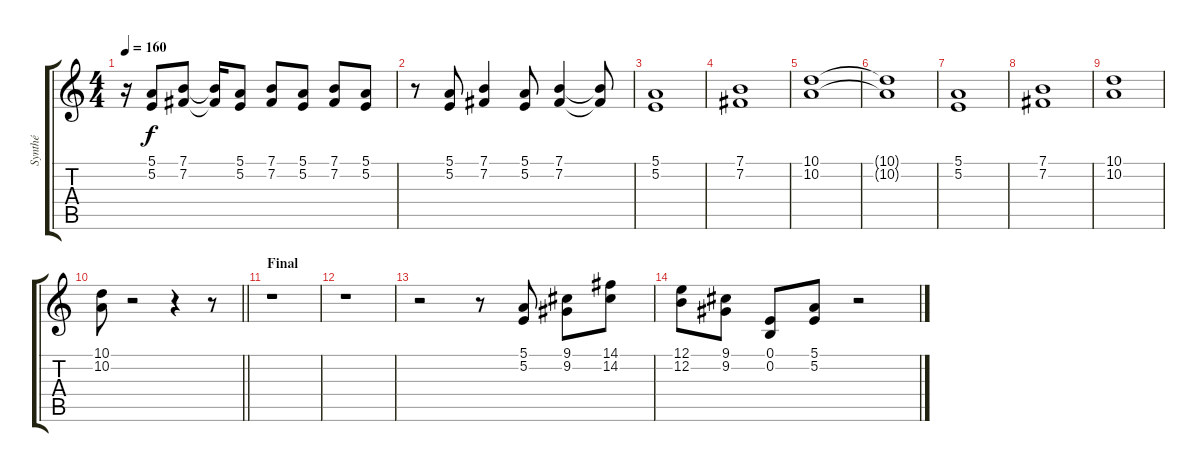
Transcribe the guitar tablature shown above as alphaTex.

\track ("Synthé" "Synthé") {instrument synthbrass2}
\staff {score tabs}
\tuning (E4 B3 G3 D3 A2 E2) {hide}
\ts (4 4)
\tempo 160
\clef g2
\ks c
r.16{dy f} (5.1 5.2).8 (7.1 7.2).8 (7.1{t} 7.2{t}).16 (5.1 5.2).8 (7.1 7.2).8 (5.1 5.2).8 (7.1 7.2).8 (5.1 5.2).8 |
r.8 (5.1 5.2).8 (7.1 7.2).4 (5.1 5.2).8 (7.1 7.2).4 (7.1{t} 7.2{t}).8 |
(5.1 5.2).1 |
(7.1 7.2).1 |
(10.1 10.2).1 |
(10.1{t} 10.2{t}).1 |
(5.1 5.2).1 |
(7.1 7.2).1 |
(10.1 10.2).1 |
\barLineRight lightlight
(10.1 10.2).8 r.2 r.4 r.8 |
\section ("" "Final")
r.1{instrument synthbrass1} |
r.1 |
r.2 r.8 (5.1 5.2).8 (9.1 9.2).8 (14.1 14.2).8 |
(12.1 12.2).8 (9.1 9.2).8 (0.1 0.2).8 (5.1 5.2).8 r.2
